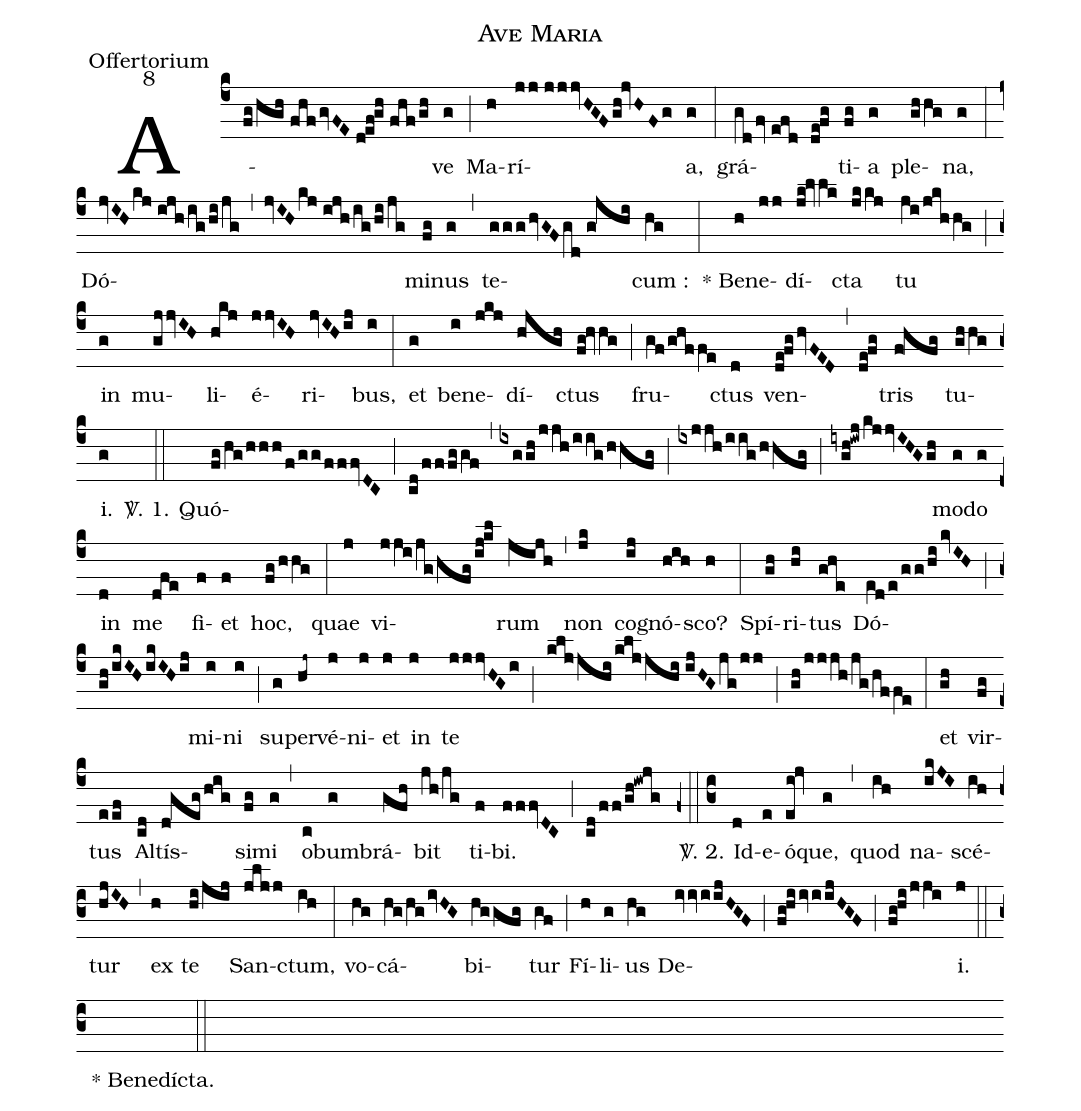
name:Ave Maria;
office-part:Offertorium;
mode:8;
%%
(c4) A(fg/hgh//fhfgvFE//def!gh//fhf/gh)ve(g) (;) Ma(h)rí(jj//jjjvHGFgh!jvHFg)a,(g) (:) grá(gdfv//efd de!fg)ti(fg)a(g) ple(ghhg)na,(g) (:) Dó(jvIHkj//ijh/ig/hi/jg)(,)(jvIHkj//ijh/ig/hi/jg)mi(fg)nus(g) (,) te(ggghvGFgd//g!jhi)cum :(hg) (:) * Be(h)ne(jj)dí(jk!lvlk)cta(jkkj) tu(ji/jkhhg) (;) in(g) mu(gjjvIH)li(hkj)é(jjvIH)ri(jvIHij)bus,(i) (:) et(g) be(i)ne(jkj)dí(hjgh)ctus(fg!hvhg) (;) fru(gf/ghffe)ctus(d) ven(de!fghvFED)(,)(de!fg)tris(f!hfg) tu(ghhg)i.(g) (::)
<sp>V/</sp>. 1. Quó(fg/hg/hhh/f/gg/fffvDC)(;)(cd/fffggf)(,)(ixggh/jjh/iig/hhfg)(;)(ixjjh/iig/hhfg)(;)(iygh!iwj/kjjvIHGgh)mo(g)do(g) in(d) me(dfe) fi(f)et(f) hoc,(fg/hhg) (:) quae(j) vi(jji/jg/hfgij!kl)rum(jijh) (,) non(jk) co(ij)gnó(hih)sco?(h) (:) Spí(gh)ri(hi)tus(ghe) Dó(e[ll:1]d/e/gg/hikvIH)(;)(gh/ikIHikIHij)mi(i)ni(i) (;) su(g)per(hj~)vé(j)ni(j)et(j) in(j) te(jjjvHGi) (;) (kljjhikljjhi//ijHGjg/jj) (;) (gh/jjjh/jg/hffe) (:) et(gh) vir(fg)tus(eef) Al(cd)tís(d!geghig)si(fg)mi(g) (,) ob(c)um(g)brá(gfh)bit(jh/jg) ti(f)bi.(fffvDC) (;) (cd/ff/gh!iwjg) (z0::c3)
<sp>V/</sp>. 2. Id(d)e(e)ó(ei!jv)que,(g) (,) quod(ih) na(ikJI)scé(ih)tur(hjIH) (,) ex(h) te(hi/jij) San(jljj)ctum,(ih) (:) vo(hg)cá(hg/hgivHG)bi(hggfg)tur(gf) (;) Fí(h)li(g)us(hg) De(ivviijHGF)(;)(fg!hiiviijHGF)(;)(fg!hi/jji)i.(j) (::) ()* Benedícta.() (::)
